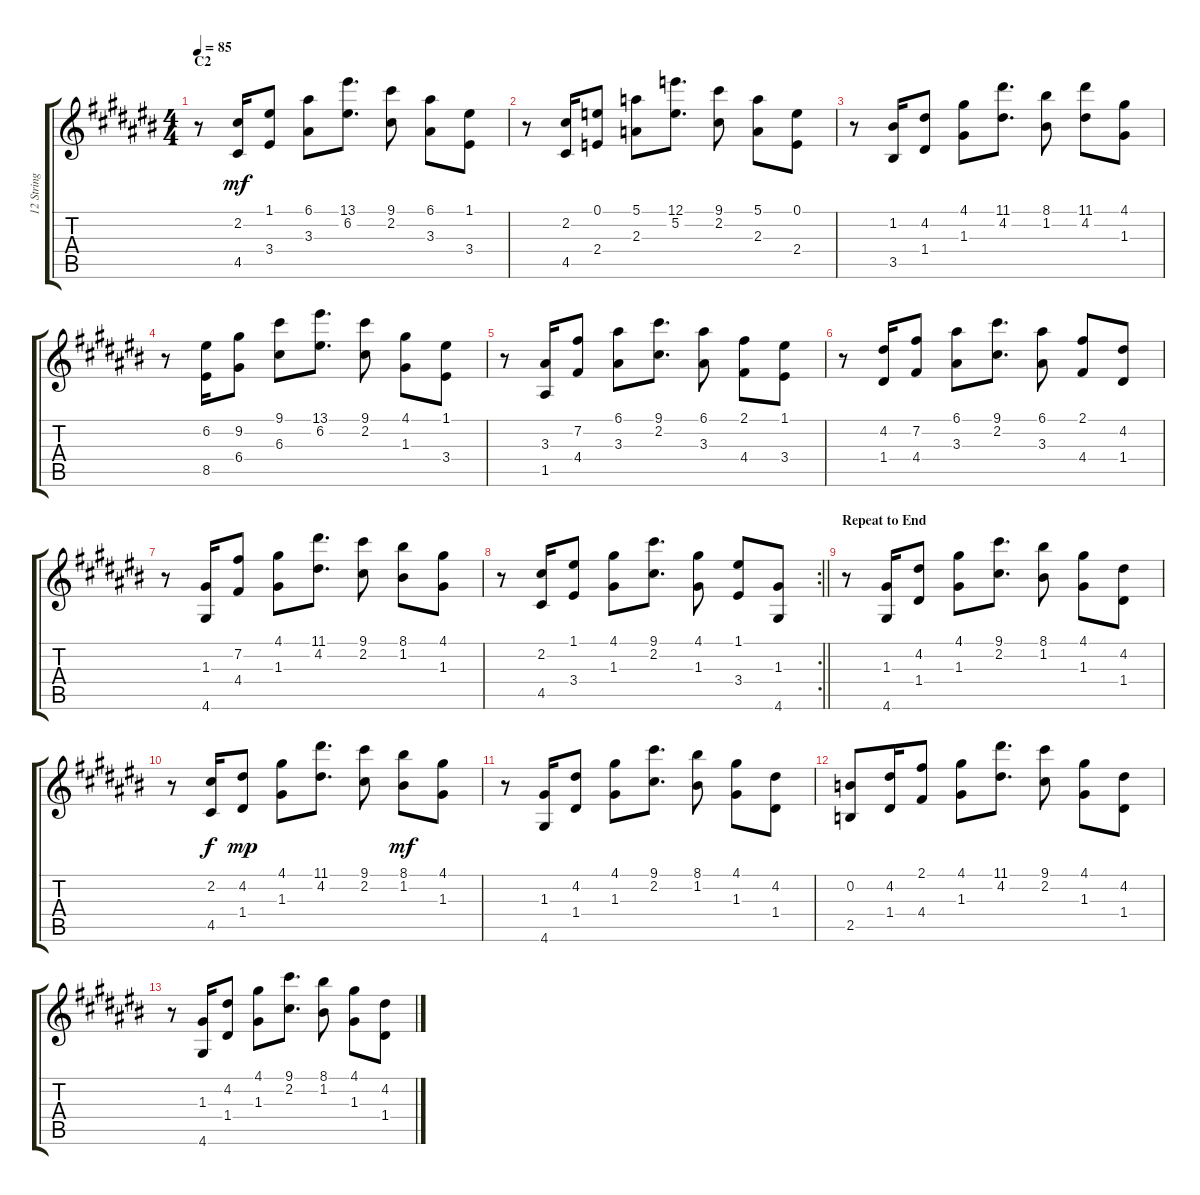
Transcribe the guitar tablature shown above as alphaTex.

\track ("12 String Guitar" "12 String ") {instrument acousticguitarsteel}
\staff {score tabs}
\tuning (E4 B3 G3 D3 A2 E2) {hide}
\ts (4 4)
\section ("" "C2")
\tempo 85
\clef g2
\ks c#
r.8{dy mf} (2.2 4.5).16 (1.1 3.4).8 (6.1 3.3).8 (13.1 6.2).8{d} (9.1 2.2).8 (6.1 3.3).8 (1.1 3.4).8 |
r.8 (2.2 4.5).16 (0.1 2.4).8 (5.1 2.3).8 (12.1 5.2).8{d} (9.1 2.2).8 (5.1 2.3).8 (0.1 2.4).8 |
r.8 (1.2 3.5).16 (4.2 1.4).8 (4.1 1.3).8 (11.1 4.2).8{d} (8.1 1.2).8 (11.1 4.2).8 (4.1 1.3).8 |
r.8 (6.2 8.5).16 (9.2 6.4).8 (9.1 6.3).8 (13.1 6.2).8{d} (9.1 2.2).8 (4.1 1.3).8 (1.1 3.4).8 |
r.8 (3.3 1.5).16 (7.2 4.4).8 (6.1 3.3).8 (9.1 2.2).8{d} (6.1 3.3).8 (2.1 4.4).8 (1.1 3.4).8 |
r.8 (4.2 1.4).16 (7.2 4.4).8 (6.1 3.3).8 (9.1 2.2).8{d} (6.1 3.3).8 (2.1 4.4).8 (4.2 1.4).8 |
r.8 (1.3 4.6).16 (7.2 4.4).8 (4.1 1.3).8 (11.1 4.2).8{d} (9.1 2.2).8 (8.1 1.2).8 (4.1 1.3).8 |
\rc 2
\barLineRight lightlight
r.8 (2.2 4.5).16 (1.1 3.4).8 (4.1 1.3).8 (9.1 2.2).8{d} (4.1 1.3).8 (1.1 3.4).8 (1.3 4.6).8 |
\section ("" "Repeat to End")
r.8 (1.3 4.6).16 (4.2 1.4).8 (4.1 1.3).8 (9.1 2.2).8{d} (8.1 1.2).8 (4.1 1.3).8 (4.2 1.4).8 |
r.8{volume 0} (2.2 4.5).16{dy f} (4.2 1.4).8{dy mp} (4.1 1.3).8 (11.1 4.2).8{d} (9.1 2.2).8 (8.1 1.2).8{dy mf} (4.1 1.3).8 |
r.8 (1.3 4.6).16 (4.2 1.4).8 (4.1 1.3).8 (9.1 2.2).8{d} (8.1 1.2).8 (4.1 1.3).8 (4.2 1.4).8 |
(0.2 2.5).8 (4.2 1.4).16 (2.1 4.4).8 (4.1 1.3).8 (11.1 4.2).8{d} (9.1 2.2).8 (4.1 1.3).8 (4.2 1.4).8 |
r.8 (1.3 4.6).16 (4.2 1.4).8 (4.1 1.3).8 (9.1 2.2).8{d} (8.1 1.2).8 (4.1 1.3).8 (4.2 1.4).8
